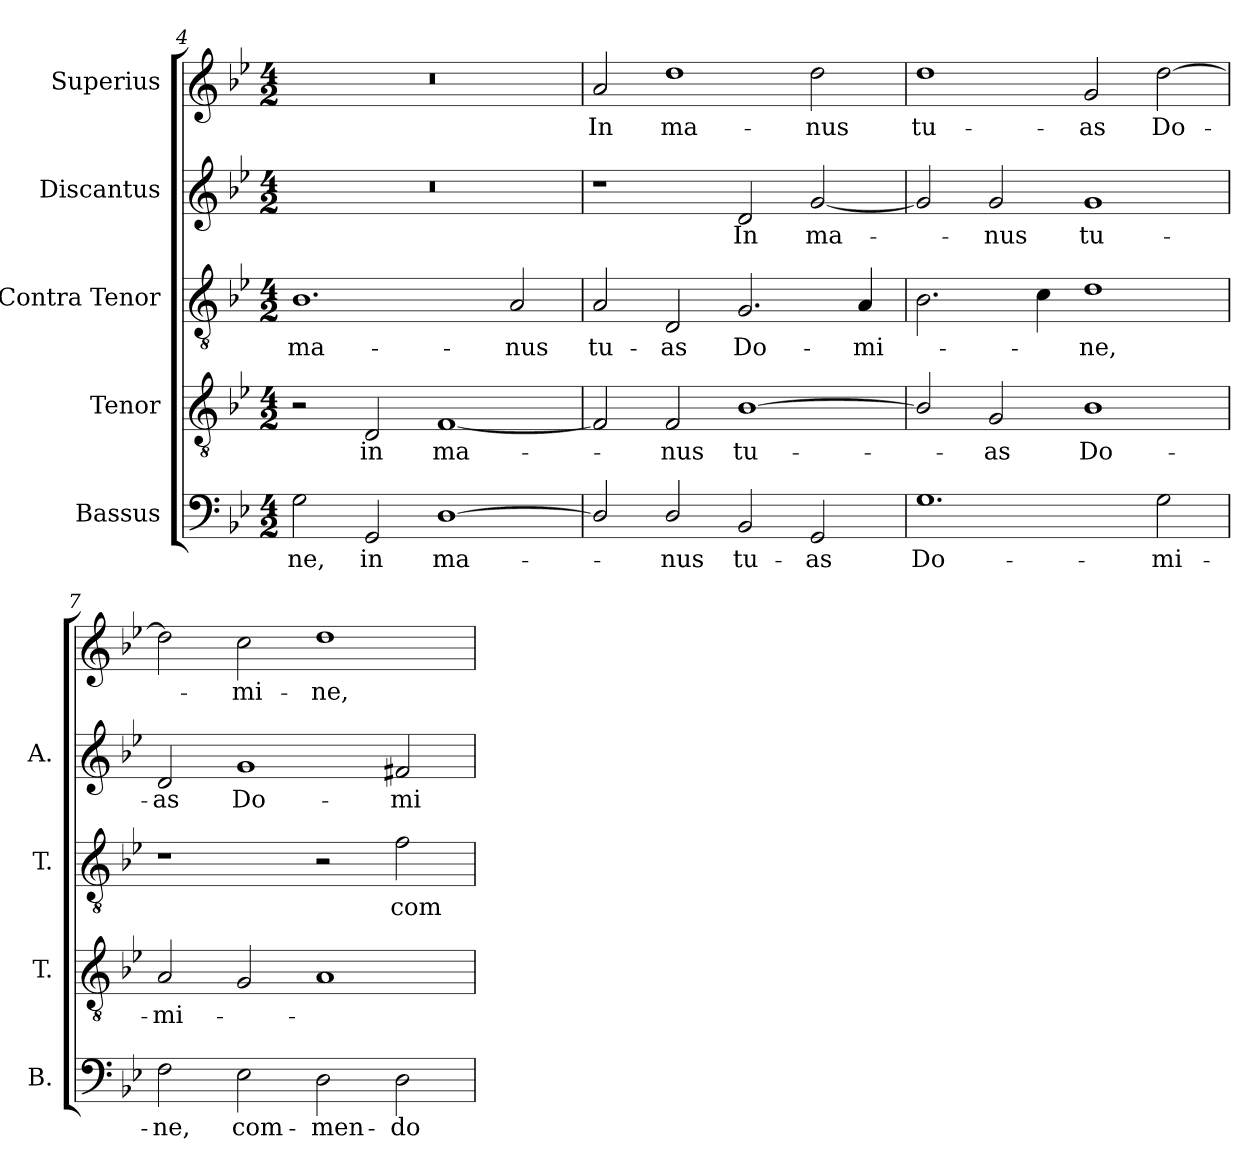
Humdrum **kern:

**kern	**text	**kern	**text	**kern	**text	**kern	**text	**kern	**text
*part5	*part5	*part4	*part4	*part3	*part3	*part2	*part2	*part1	*part1
*staff5	*staff5	*staff4	*staff4	*staff3	*staff3	*staff2	*staff2	*staff1	*staff1
*I"Bassus	*	*I"Tenor	*	*I"Contra Tenor	*	*I"Discantus	*	*I"Superius	*
*I'B.	*	*I'T.	*	*I'T.	*	*I'A.	*	*	*
*clefF4	*	*clefGv2	*	*clefGv2	*	*clefG2	*	*clefG2	*
*	*	*ITrd7c12	*	*ITrd7c12	*	*	*	*	*
*k[b-e-]	*	*k[b-e-]	*	*k[b-e-]	*	*k[b-e-]	*	*k[b-e-]	*
*B-:	*	*B-:	*	*B-:	*	*B-:	*	*B-:	*
*M4/2	*	*M4/2	*	*M4/2	*	*M4/2	*	*M4/2	*
=4	=4	=4	=4	=4	=4	=4	=4	=4	=4
!	!LO:LY:b:color=#000000	!	!	!	!	!	!	!	!
!	!	!	!	!	!LO:LY:b:color=#000000	!LO:N:vis=1	!	!LO:N:vis=1	!
2Gi\	-ne,	2r	.	1.BB-i	ma-	0r	.	0r	.
!	!LO:LY:b:color=#000000	!	!	!	!	!	!	!	!
!	!	!	!LO:LY:b:color=#000000	!	!	!	!	!	!
2GGi/	in	2DDi/	in	.	.	.	.	.	.
!	!LO:LY:b:color=#000000	!	!	!	!	!	!	!	!
!	!	!	!LO:LY:b:color=#000000	!	!	!	!	!	!
[<1Di	ma-	[<1FFi	ma-	.	.	.	.	.	.
!	!	!	!	!	!LO:LY:b:color=#000000	!	!	!	!
.	.	.	.	2AAi/	-nus	.	.	.	.
!!LO:LB:g=z
=5	=5	=5	=5	=5	=5	=5	=5	=5	=5
!	!	!	!	!	!LO:LY:b:color=#000000	!	!	!	!
!	!	!	!	!	!	!	!	!	!LO:LY:b:color=#000000
2Di/]	.	2FFi/]	.	2AAi/	tu-	1r	.	2ai/	In
!	!LO:LY:b:color=#000000	!	!	!	!	!	!	!	!
!	!	!	!LO:LY:b:color=#000000	!	!	!	!	!	!
!	!	!	!	!	!LO:LY:b:color=#000000	!	!	!	!
!	!	!	!	!	!	!	!	!	!LO:LY:b:color=#000000
2Di/	-nus	2FFi/	-nus	2DDi/	-as	.	.	1ddi	ma-
!	!LO:LY:b:color=#000000	!	!	!	!	!	!	!	!
!	!	!	!LO:LY:b:color=#000000	!	!	!	!	!	!
!	!	!	!	!	!LO:LY:b:color=#000000	!	!	!	!
!	!	!	!	!	!	!	!LO:LY:b:color=#000000	!	!
2BB-i/	tu-	[<1BB-i	tu-	2.GGi/	Do-	2di/	In	.	.
!	!LO:LY:b:color=#000000	!	!	!	!	!	!	!	!
!	!	!	!	!	!	!	!LO:LY:b:color=#000000	!	!
!	!	!	!	!	!	!	!	!	!LO:LY:b:color=#000000
2GGi/	-as	.	.	.	.	[<2gi/	ma-	2ddi\	-nus
!	!	!	!	!	!LO:LY:b:color=#000000	!	!	!	!
.	.	.	.	4AAi/	-mi-	.	.	.	.
=6	=6	=6	=6	=6	=6	=6	=6	=6	=6
!	!LO:LY:b:color=#000000	!	!	!	!	!	!	!	!
!	!	!	!	!	!	!	!	!	!LO:LY:b:color=#000000
1.Gi	Do-	2BB-i/]	.	2.BB-i\	.	2gi/]	.	1ddi	tu-
!	!	!	!LO:LY:b:color=#000000	!	!	!	!	!	!
!	!	!	!	!	!	!	!LO:LY:b:color=#000000	!	!
.	.	2GGi/	-as	.	.	2gi/	-nus	.	.
.	.	.	.	4Ci\	.	.	.	.	.
!	!	!	!LO:LY:b:color=#000000	!	!	!	!	!	!
!	!	!	!	!	!LO:LY:b:color=#000000	!	!	!	!
!	!	!	!	!	!	!	!LO:LY:b:color=#000000	!	!
!	!	!	!	!	!	!	!	!	!LO:LY:b:color=#000000
.	.	1BB-i	Do-	1Di	-ne,	1gi	tu-	2gi/	-as
!	!LO:LY:b:color=#000000	!	!	!	!	!	!	!	!
!	!	!	!	!	!	!	!	!	!LO:LY:b:color=#000000
2Gi\	-mi-	.	.	.	.	.	.	[>2ddi\	Do-
=7	=7	=7	=7	=7	=7	=7	=7	=7	=7
!	!LO:LY:b:color=#000000	!	!	!	!	!	!	!	!
!	!	!	!LO:LY:b:color=#000000	!	!	!	!	!	!
!	!	!	!	!	!	!	!LO:LY:b:color=#000000	!	!
2Fi\	-ne,	2AAi/	-mi-	1r	.	2di/	-as	2ddi\]	.
!	!LO:LY:b:color=#000000	!	!	!	!	!	!	!	!
!	!	!	!	!	!	!	!LO:LY:b:color=#000000	!	!
!	!	!	!	!	!	!	!	!	!LO:LY:b:color=#000000
2E-i\	com-	2GGi/	.	.	.	1gi	Do-	2cci\	-mi-
!	!LO:LY:b:color=#000000	!	!	!	!	!	!	!	!
!	!	!	!	!	!	!	!	!	!LO:LY:b:color=#000000
2Di\	-men-	1AAi	.	2r	.	.	.	1ddi	-ne,
!	!LO:LY:b:color=#000000	!	!	!	!	!	!	!	!
!	!	!	!	!	!LO:LY:b:color=#000000	!	!	!	!
!	!	!	!	!	!	!	!LO:LY:b:color=#000000	!	!
2Di\	-do	.	.	2Fi\	com-	2f#Xi/	-mi-	.	.
=	=	=	=	=	=	=	=	=	=
*-	*-	*-	*-	*-	*-	*-	*-	*-	*-
